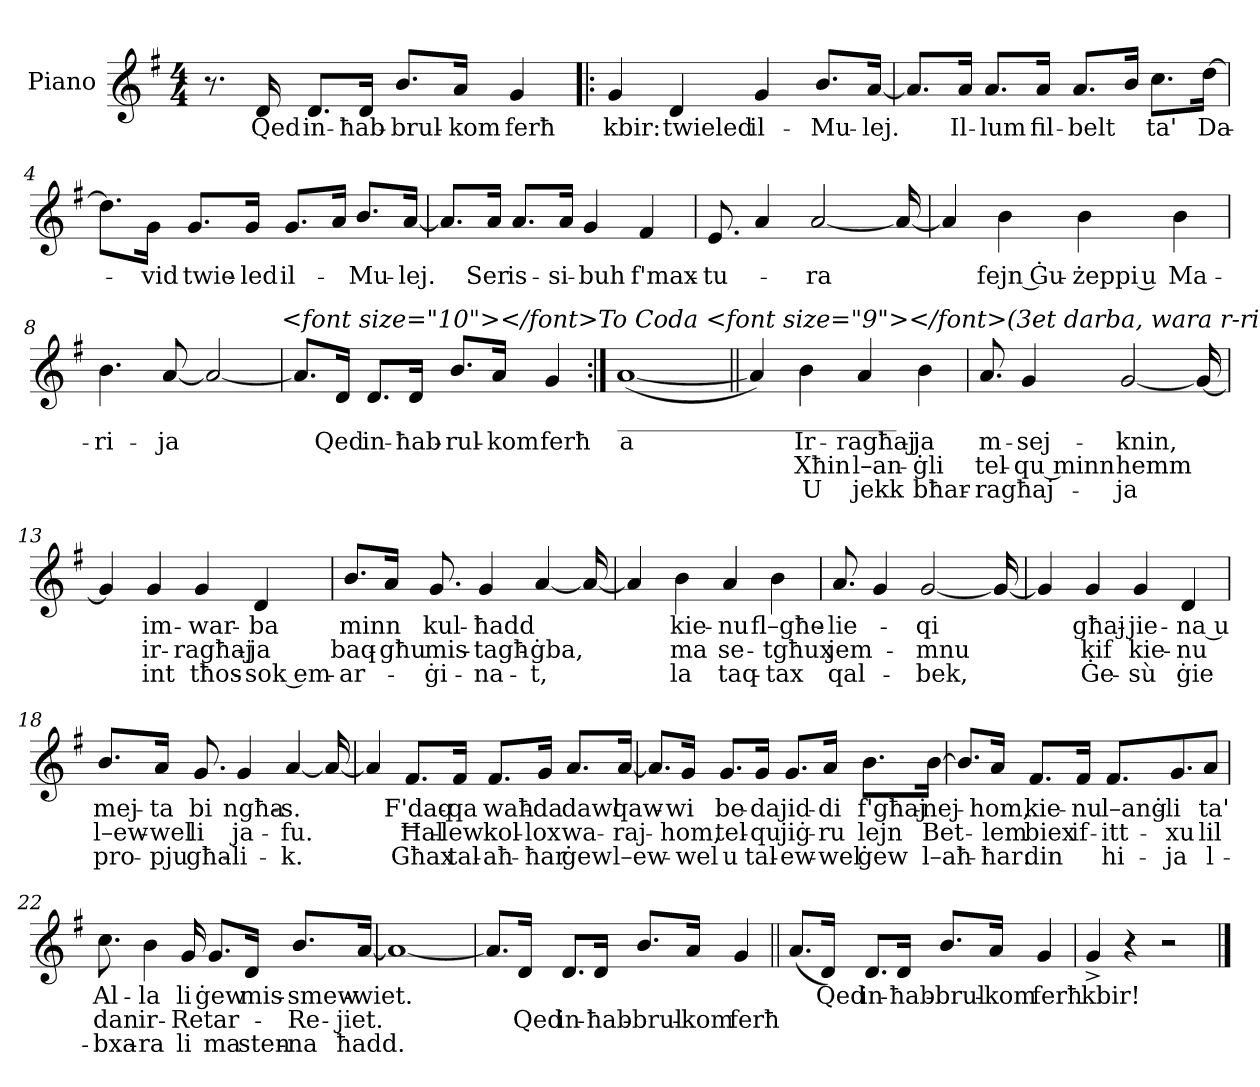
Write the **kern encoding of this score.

**kern	**text	**text	**text
*part1	*part1	*part1	*part1
*staff1	*staff1	*staff1	*staff1
*I"Piano	*	*	*
*I'Pno.	*	*	*
*clefG2	*	*	*
*k[f#]	*	*	*
*M4/4	*	*	*
=1	=1	=1	=1
8.r	.	.	.
16d/	Qed	.	.
8.d/L	in-	.	.
16d/Jk	-ħab-	.	.
8.b/L	-brul-	.	.
16a/Jk	-kom	.	.
4g/	ferħ	.	.
=2!|:	=2!|:	=2!|:	=2!|:
4g/	kbir:	.	.
4d/	twieled	.	.
4g/	il-	.	.
8.b/L	-Mu-	.	.
[16a/Jk	-lej.	.	.
=3	=3	=3	=3
8.a/L]	.	.	.
16a/Jk	Il-	.	.
8.a/L	-lum	.	.
16a/Jk	fil-	.	.
8.a/L	-belt	.	.
16b/Jk	.	.	.
8.cc\L	ta'	.	.
[16dd\Jk	Da-	.	.
=4	=4	=4	=4
8.dd\L]	.	.	.
16g\Jk	-vid	.	.
8.g/L	twie-	.	.
16g/Jk	-led	.	.
8.g/L	il-	.	.
16a/Jk	.	.	.
8.b/L	-Mu-	.	.
[16a/Jk	-lej.	.	.
=5	=5	=5	=5
8.a/L]	.	.	.
16a/Jk	Ser	.	.
8.a/L	is-	.	.
16a/Jk	-si-	.	.
4g/	-buh	.	.
4f#/	f'max-	.	.
=6	=6	=6	=6
8.e/	-tu-	.	.
4a/	.	.	.
[2a/	-ra	.	.
16a/_	.	.	.
=7	=7	=7	=7
4a/]	.	.	.
4b\	fejn Ġu-	.	.
4b\	-żeppi u	.	.
4b\	Ma-	.	.
=8	=8	=8	=8
4.b\	-ri-	.	.
[8a/	-ja	.	.
2a/_	.	.	.
!LO:TX:a:t=<i><font size="10"></font>To Coda <font size="9"></font>(3et darba, wara r-ripetizzjoni)</i>	!	!	!
=9	=9	=9	=9
8.a/L]	.	.	.
16d/Jk	Qed	.	.
8.d/L	in-	.	.
16d/Jk	-ħab-	.	.
8.b/L	-rul-	.	.
16a/Jk	-kom	.	.
4g/	ferħ	.	.
=10:|!	=10:|!	=10:|!	=10:|!
!LO:TX:b:t=_______________________	!	!	!
([1a	a	.	.
=11||	=11||	=11||	=11||
4a/])	.	.	.
4b\	Ir-	Xħin	U
4a/	-ragħaj-	l–an-	jekk
4b\	-ja	-ġli	bħar-
=12	=12	=12	=12
8.a/	m-	tel-	-ragħaj-
4g/	-sej-	-qu minn	.
[2g/	-knin,	hemm	-ja
16g/_	.	.	.
=13	=13	=13	=13
4g/]	.	.	.
4g/	im-	ir-	int
4g/	-war-	-ragħaj-	tħos-
4d/	-ba	-ja	-sok em-
=14	=14	=14	=14
8.b/L	minn	baq-	-ar-
16a/Jk	.	-għu	.
8.g/	kul-	mis-	-ġi-
4g/	-ħadd	-tagħ-	-na-
[4a/	.	-ġba,	-t,
16a/_	.	.	.
=15	=15	=15	=15
4a/]	.	.	.
4b\	kie-	ma	la
4a/	-nu	se-	taq-
4b\	fl–għe-	-tgħux	-tax
=16	=16	=16	=16
8.a/	-lie-	jem-	qal-
4g/	.	.	.
[2g/	-qi	-mnu	-bek,
16g/_	.	.	.
=17	=17	=17	=17
4g/]	.	.	.
4g/	għaj-	kif	Ġe-
4g/	-jie-	kie-	-sù
4d/	-na u	-nu	ġie
=18	=18	=18	=18
8.b/L	mej-	l–ew-	pro-
16a/Jk	-ta	-wel	-pju
8.g/	bi	li	għa-
4g/	ngħa-	ja-	-li-
[4a/	-s.	-fu.	-k.
16a/_	.	.	.
=19	=19	=19	=19
4a/]	.	.	.
8.f#/L	F'daq-	Ħal-	Għax
16f#/Jk	-qa	-lew	tal-
8.f#/L	waħ-	kol-	-aħ-
16g/Jk	-da	-lox	-ħar
8.a/L	dawl	wa-	ġew
[16a/Jk	qaw-	-raj-	l–ew-
=20	=20	=20	=20
8.a/L]	.	.	.
16g/Jk	-wi	-hom,	-wel
8.g/L	be-	tel-	u
16g/Jk	-da	-qu	tal-
8.g/L	jid-	jiġ-	-ew-
16a/Jk	-di	-ru	-wel
8.b\L	f'għaj-	lejn	ġew
[16b\Jk	-nej-	Bet-	l–aħ-
=21	=21	=21	=21
8.b/L]	.	.	.
16a/Jk	-hom,	-lem	-ħar:
8.f#/L	kie-	biex	din
16f#/Jk	-nu	if-	.
8.f#/L	l–anġ-	-itt-	hi-
8.g/	-li	-xu	-ja
8a/J	ta'	lil	l-
=22	=22	=22	=22
8.cc\	Al-	dan	-bxa-
4b\	-la	ir-	-ra
16g/	li	-Re	li
8.g/L	ġew	tar-	ma
16d/Jk	mis-	.	sten-
8.b/L	-smew-	-Re-	-na
[16a/Jk	-wiet.	-jiet.	ħadd.
=23	=23	=23	=23
1a_	.	.	.
=24	=24	=24	=24
8.a/L]	.	.	.
16d/Jk	.	Qed	.
8.d/L	.	in-	.
16d/Jk	.	-ħab-	.
8.b/L	.	-brul-	.
16a/Jk	.	-kom	.
4g/	.	ferħ	.
!!LO:LB:g=z
=25||	=25||	=25||	=25||
(8.a/L	.	.	.
16d/Jk)	Qed	.	.
8.d/L	in-	.	.
16d/Jk	-ħab-	.	.
8.b/L	-brul-	.	.
16a/Jk	-kom	.	.
4g/	ferħ	.	.
=26	=26	=26	=26
4g^/	kbir!	.	.
4r	.	.	.
2r	.	.	.
==	==	==	==
*-	*-	*-	*-
